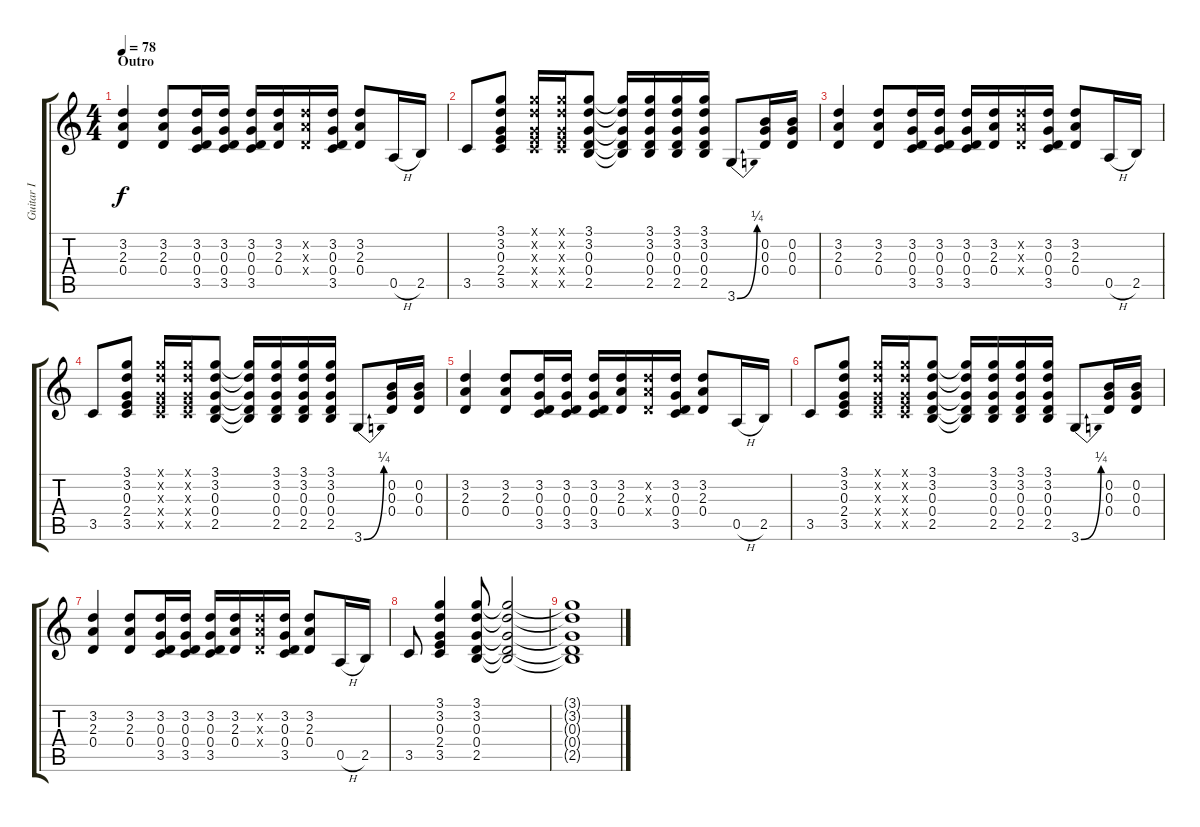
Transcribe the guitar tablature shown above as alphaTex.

\track ("Guitar I" "Guitar I") {instrument acousticguitarsteel}
\staff {score tabs}
\tuning (E4 B3 G3 D3 A2 E2) {hide}
\ts (4 4)
\section ("" "Outro")
\tempo 78
\clef g2
\ks c
(3.2 2.3 0.4).4{dy f} (3.2 2.3 0.4).8 (3.2 0.3 0.4 3.5).16 (3.2 0.3 0.4 3.5).16 (3.2 0.3 0.4 3.5).16 (3.2 2.3 0.4).16 (3.2{x} 2.3{x} 0.4{x}).16 (3.2 0.3 0.4 3.5).16 (3.2 2.3 0.4).8 0.5{h}.16 2.5.16 |
3.5.8 (3.1 3.2 0.3 2.4 3.5).8 (3.1{x} 3.2{x} 0.3{x} 2.4{x} 3.5{x}).16 (3.1{x} 3.2{x} 0.3{x} 2.4{x} 3.5{x}).16 (3.1 3.2 0.3 0.4 2.5).8 (3.1{t} 3.2{t} 0.3{t} 0.4{t} 2.5{t}).16 (3.1 3.2 0.3 0.4 2.5).16 (3.1 3.2 0.3 0.4 2.5).16 (3.1 3.2 0.3 0.4 2.5).16 3.6{be (bend 0 0 60 1)}.8 (0.2 0.3 0.4).16 (0.2 0.3 0.4).16 |
(3.2 2.3 0.4).4 (3.2 2.3 0.4).8 (3.2 0.3 0.4 3.5).16 (3.2 0.3 0.4 3.5).16 (3.2 0.3 0.4 3.5).16 (3.2 2.3 0.4).16 (3.2{x} 2.3{x} 0.4{x}).16 (3.2 0.3 0.4 3.5).16 (3.2 2.3 0.4).8 0.5{h}.16 2.5.16 |
3.5.8 (3.1 3.2 0.3 2.4 3.5).8 (3.1{x} 3.2{x} 0.3{x} 2.4{x} 3.5{x}).16 (3.1{x} 3.2{x} 0.3{x} 2.4{x} 3.5{x}).16 (3.1 3.2 0.3 0.4 2.5).8 (3.1{t} 3.2{t} 0.3{t} 0.4{t} 2.5{t}).16 (3.1 3.2 0.3 0.4 2.5).16 (3.1 3.2 0.3 0.4 2.5).16 (3.1 3.2 0.3 0.4 2.5).16 3.6{be (bend 0 0 60 1)}.8 (0.2 0.3 0.4).16 (0.2 0.3 0.4).16 |
(3.2 2.3 0.4).4 (3.2 2.3 0.4).8 (3.2 0.3 0.4 3.5).16 (3.2 0.3 0.4 3.5).16 (3.2 0.3 0.4 3.5).16 (3.2 2.3 0.4).16 (3.2{x} 2.3{x} 0.4{x}).16 (3.2 0.3 0.4 3.5).16 (3.2 2.3 0.4).8 0.5{h}.16 2.5.16 |
3.5.8 (3.1 3.2 0.3 2.4 3.5).8 (3.1{x} 3.2{x} 0.3{x} 2.4{x} 3.5{x}).16 (3.1{x} 3.2{x} 0.3{x} 2.4{x} 3.5{x}).16 (3.1 3.2 0.3 0.4 2.5).8 (3.1{t} 3.2{t} 0.3{t} 0.4{t} 2.5{t}).16 (3.1 3.2 0.3 0.4 2.5).16 (3.1 3.2 0.3 0.4 2.5).16 (3.1 3.2 0.3 0.4 2.5).16 3.6{be (bend 0 0 60 1)}.8 (0.2 0.3 0.4).16 (0.2 0.3 0.4).16 |
(3.2 2.3 0.4).4 (3.2 2.3 0.4).8 (3.2 0.3 0.4 3.5).16 (3.2 0.3 0.4 3.5).16 (3.2 0.3 0.4 3.5).16 (3.2 2.3 0.4).16 (3.2{x} 2.3{x} 0.4{x}).16 (3.2 0.3 0.4 3.5).16 (3.2 2.3 0.4).8 0.5{h}.16 2.5.16 |
3.5.8 (3.1 3.2 0.3 2.4 3.5).4 (3.1 3.2 0.3 0.4 2.5).8 (3.1{t} 3.2{t} 0.3{t} 0.4{t} 2.5{t}).2 |
(3.1{t} 3.2{t} 0.3{t} 0.4{t} 2.5{t}).1
